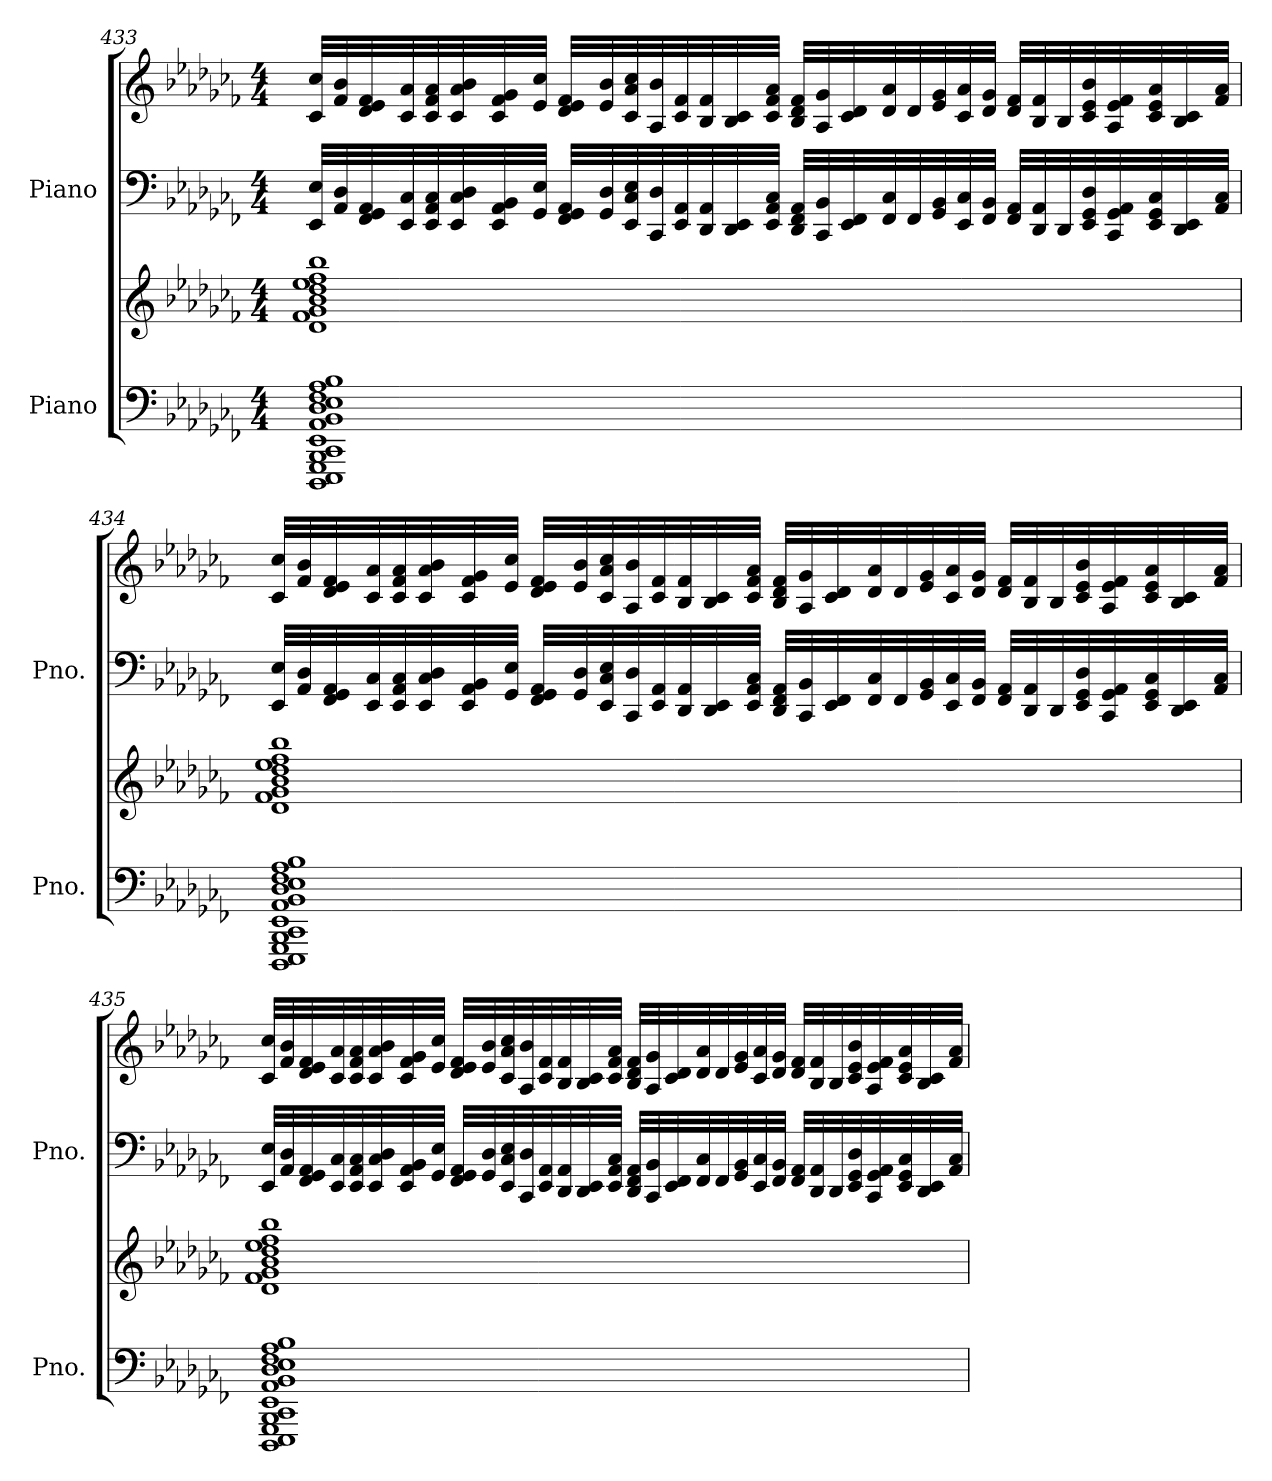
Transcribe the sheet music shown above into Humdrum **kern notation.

**kern	**kern	**kern	**kern
*part2	*part2	*part1	*part1
*staff4	*staff3	*staff2	*staff1
*I"Piano	*	*I"Piano	*
*I'Pno.	*	*I'Pno.	*
!!LO:LB:g=z
*clefF4	*clefG2	*clefF4	*clefG2
*ITrd14c24	*ITrd14c24	*ITrd-21c-36	*ITrd-21c-36
*k[b-e-a-d-g-c-f-]	*k[b-e-a-d-g-c-f-]	*k[b-e-a-d-g-c-f-]	*k[b-e-a-d-g-c-f-]
*M4/4	*M4/4	*M4/4	*M4/4
=433	=433	=433	=433
1DDDDD- 1EEEEE- 1GGGGG- 1BBBBB- 1CCCC- 1EEEE- 1AAAA- 1BBBB- 1DDD- 1EEE- 1FFF- 1AAA- 1BBB-	1DD- 1FF- 1GG- 1BB- 1D- 1E- 1F- 1B-	32ee-/ 32eee-/LLL	32cccc-/ 32ccccc-/LLL
.	.	32aa-/ 32ddd-/	32ffff-/ 32bbbb-/
.	.	32ff-/ 32gg-/ 32aa-/	32dddd-/ 32eeee-/ 32ffff-/
.	.	32ee-/ 32ccc-/	32cccc-/ 32aaaa-/
.	.	32ee-/ 32aa-/ 32ccc-/	32cccc-/ 32ffff-/ 32aaaa-/
.	.	32ee-/ 32ccc-/ 32ddd-/	32cccc-/ 32aaaa-/ 32bbbb-/
.	.	32ee-/ 32aa-/ 32bb-/	32cccc-/ 32ffff-/ 32gggg-/
.	.	32gg-/ 32eee-/JJJ	32eeee-/ 32ccccc-/JJJ
.	.	32ff-/ 32gg-/ 32aa-/LLL	32dddd-/ 32eeee-/ 32ffff-/LLL
.	.	32gg-/ 32ddd-/	32eeee-/ 32bbbb-/
.	.	32ee-/ 32ccc-/ 32eee-/	32cccc-/ 32aaaa-/ 32ccccc-/
.	.	32cc-/ 32ddd-/	32aaa-/ 32bbbb-/
.	.	32ee-/ 32aa-/	32cccc-/ 32ffff-/
.	.	32dd-/ 32aa-/	32bbb-/ 32ffff-/
.	.	32dd-/ 32ee-/	32bbb-/ 32cccc-/
.	.	32ee-/ 32aa-/ 32ccc-/JJJ	32cccc-/ 32ffff-/ 32aaaa-/JJJ
.	.	32dd-/ 32ff-/ 32aa-/LLL	32bbb-/ 32dddd-/ 32ffff-/LLL
.	.	32cc-/ 32bb-/	32aaa-/ 32gggg-/
.	.	32ee-/ 32ff-/	32cccc-/ 32dddd-/
.	.	32ff-/ 32ccc-/	32dddd-/ 32aaaa-/
.	.	32ff-/	32dddd-/
.	.	32gg-/ 32bb-/	32eeee-/ 32gggg-/
.	.	32ee-/ 32ccc-/	32cccc-/ 32aaaa-/
.	.	32ff-/ 32bb-/JJJ	32dddd-/ 32gggg-/JJJ
.	.	32ff-/ 32aa-/LLL	32dddd-/ 32ffff-/LLL
.	.	32dd-/ 32aa-/	32bbb-/ 32ffff-/
.	.	32dd-/	32bbb-/
.	.	32ee-/ 32gg-/ 32ddd-/	32cccc-/ 32eeee-/ 32bbbb-/
.	.	32cc-/ 32gg-/ 32aa-/	32aaa-/ 32eeee-/ 32ffff-/
.	.	32ee-/ 32gg-/ 32ccc-/	32cccc-/ 32eeee-/ 32aaaa-/
.	.	32dd-/ 32ee-/	32bbb-/ 32cccc-/
.	.	32aa-/ 32ccc-/JJJ	32ffff-/ 32aaaa-/JJJ
!!LO:LB:g=z
=434	=434	=434	=434
1DDDDD- 1EEEEE- 1GGGGG- 1BBBBB- 1CCCC- 1EEEE- 1AAAA- 1BBBB- 1DDD- 1EEE- 1FFF- 1AAA- 1BBB-	1DD- 1FF- 1GG- 1BB- 1D- 1E- 1F- 1B-	32ee-/ 32eee-/LLL	32cccc-/ 32ccccc-/LLL
.	.	32aa-/ 32ddd-/	32ffff-/ 32bbbb-/
.	.	32ff-/ 32gg-/ 32aa-/	32dddd-/ 32eeee-/ 32ffff-/
.	.	32ee-/ 32ccc-/	32cccc-/ 32aaaa-/
.	.	32ee-/ 32aa-/ 32ccc-/	32cccc-/ 32ffff-/ 32aaaa-/
.	.	32ee-/ 32ccc-/ 32ddd-/	32cccc-/ 32aaaa-/ 32bbbb-/
.	.	32ee-/ 32aa-/ 32bb-/	32cccc-/ 32ffff-/ 32gggg-/
.	.	32gg-/ 32eee-/JJJ	32eeee-/ 32ccccc-/JJJ
.	.	32ff-/ 32gg-/ 32aa-/LLL	32dddd-/ 32eeee-/ 32ffff-/LLL
.	.	32gg-/ 32ddd-/	32eeee-/ 32bbbb-/
.	.	32ee-/ 32ccc-/ 32eee-/	32cccc-/ 32aaaa-/ 32ccccc-/
.	.	32cc-/ 32ddd-/	32aaa-/ 32bbbb-/
.	.	32ee-/ 32aa-/	32cccc-/ 32ffff-/
.	.	32dd-/ 32aa-/	32bbb-/ 32ffff-/
.	.	32dd-/ 32ee-/	32bbb-/ 32cccc-/
.	.	32ee-/ 32aa-/ 32ccc-/JJJ	32cccc-/ 32ffff-/ 32aaaa-/JJJ
.	.	32dd-/ 32ff-/ 32aa-/LLL	32bbb-/ 32dddd-/ 32ffff-/LLL
.	.	32cc-/ 32bb-/	32aaa-/ 32gggg-/
.	.	32ee-/ 32ff-/	32cccc-/ 32dddd-/
.	.	32ff-/ 32ccc-/	32dddd-/ 32aaaa-/
.	.	32ff-/	32dddd-/
.	.	32gg-/ 32bb-/	32eeee-/ 32gggg-/
.	.	32ee-/ 32ccc-/	32cccc-/ 32aaaa-/
.	.	32ff-/ 32bb-/JJJ	32dddd-/ 32gggg-/JJJ
.	.	32ff-/ 32aa-/LLL	32dddd-/ 32ffff-/LLL
.	.	32dd-/ 32aa-/	32bbb-/ 32ffff-/
.	.	32dd-/	32bbb-/
.	.	32ee-/ 32gg-/ 32ddd-/	32cccc-/ 32eeee-/ 32bbbb-/
.	.	32cc-/ 32gg-/ 32aa-/	32aaa-/ 32eeee-/ 32ffff-/
.	.	32ee-/ 32gg-/ 32ccc-/	32cccc-/ 32eeee-/ 32aaaa-/
.	.	32dd-/ 32ee-/	32bbb-/ 32cccc-/
.	.	32aa-/ 32ccc-/JJJ	32ffff-/ 32aaaa-/JJJ
!!LO:PB:g=z
=435	=435	=435	=435
1DDDDD- 1EEEEE- 1GGGGG- 1BBBBB- 1CCCC- 1EEEE- 1AAAA- 1BBBB- 1DDD- 1EEE- 1FFF- 1AAA- 1BBB-	1DD- 1FF- 1GG- 1BB- 1D- 1E- 1F- 1B-	32ee-/ 32eee-/LLL	32cccc-/ 32ccccc-/LLL
.	.	32aa-/ 32ddd-/	32ffff-/ 32bbbb-/
.	.	32ff-/ 32gg-/ 32aa-/	32dddd-/ 32eeee-/ 32ffff-/
.	.	32ee-/ 32ccc-/	32cccc-/ 32aaaa-/
.	.	32ee-/ 32aa-/ 32ccc-/	32cccc-/ 32ffff-/ 32aaaa-/
.	.	32ee-/ 32ccc-/ 32ddd-/	32cccc-/ 32aaaa-/ 32bbbb-/
.	.	32ee-/ 32aa-/ 32bb-/	32cccc-/ 32ffff-/ 32gggg-/
.	.	32gg-/ 32eee-/JJJ	32eeee-/ 32ccccc-/JJJ
.	.	32ff-/ 32gg-/ 32aa-/LLL	32dddd-/ 32eeee-/ 32ffff-/LLL
.	.	32gg-/ 32ddd-/	32eeee-/ 32bbbb-/
.	.	32ee-/ 32ccc-/ 32eee-/	32cccc-/ 32aaaa-/ 32ccccc-/
.	.	32cc-/ 32ddd-/	32aaa-/ 32bbbb-/
.	.	32ee-/ 32aa-/	32cccc-/ 32ffff-/
.	.	32dd-/ 32aa-/	32bbb-/ 32ffff-/
.	.	32dd-/ 32ee-/	32bbb-/ 32cccc-/
.	.	32ee-/ 32aa-/ 32ccc-/JJJ	32cccc-/ 32ffff-/ 32aaaa-/JJJ
.	.	32dd-/ 32ff-/ 32aa-/LLL	32bbb-/ 32dddd-/ 32ffff-/LLL
.	.	32cc-/ 32bb-/	32aaa-/ 32gggg-/
.	.	32ee-/ 32ff-/	32cccc-/ 32dddd-/
.	.	32ff-/ 32ccc-/	32dddd-/ 32aaaa-/
.	.	32ff-/	32dddd-/
.	.	32gg-/ 32bb-/	32eeee-/ 32gggg-/
.	.	32ee-/ 32ccc-/	32cccc-/ 32aaaa-/
.	.	32ff-/ 32bb-/JJJ	32dddd-/ 32gggg-/JJJ
.	.	32ff-/ 32aa-/LLL	32dddd-/ 32ffff-/LLL
.	.	32dd-/ 32aa-/	32bbb-/ 32ffff-/
.	.	32dd-/	32bbb-/
.	.	32ee-/ 32gg-/ 32ddd-/	32cccc-/ 32eeee-/ 32bbbb-/
.	.	32cc-/ 32gg-/ 32aa-/	32aaa-/ 32eeee-/ 32ffff-/
.	.	32ee-/ 32gg-/ 32ccc-/	32cccc-/ 32eeee-/ 32aaaa-/
.	.	32dd-/ 32ee-/	32bbb-/ 32cccc-/
.	.	32aa-/ 32ccc-/JJJ	32ffff-/ 32aaaa-/JJJ
=	=	=	=
*-	*-	*-	*-
